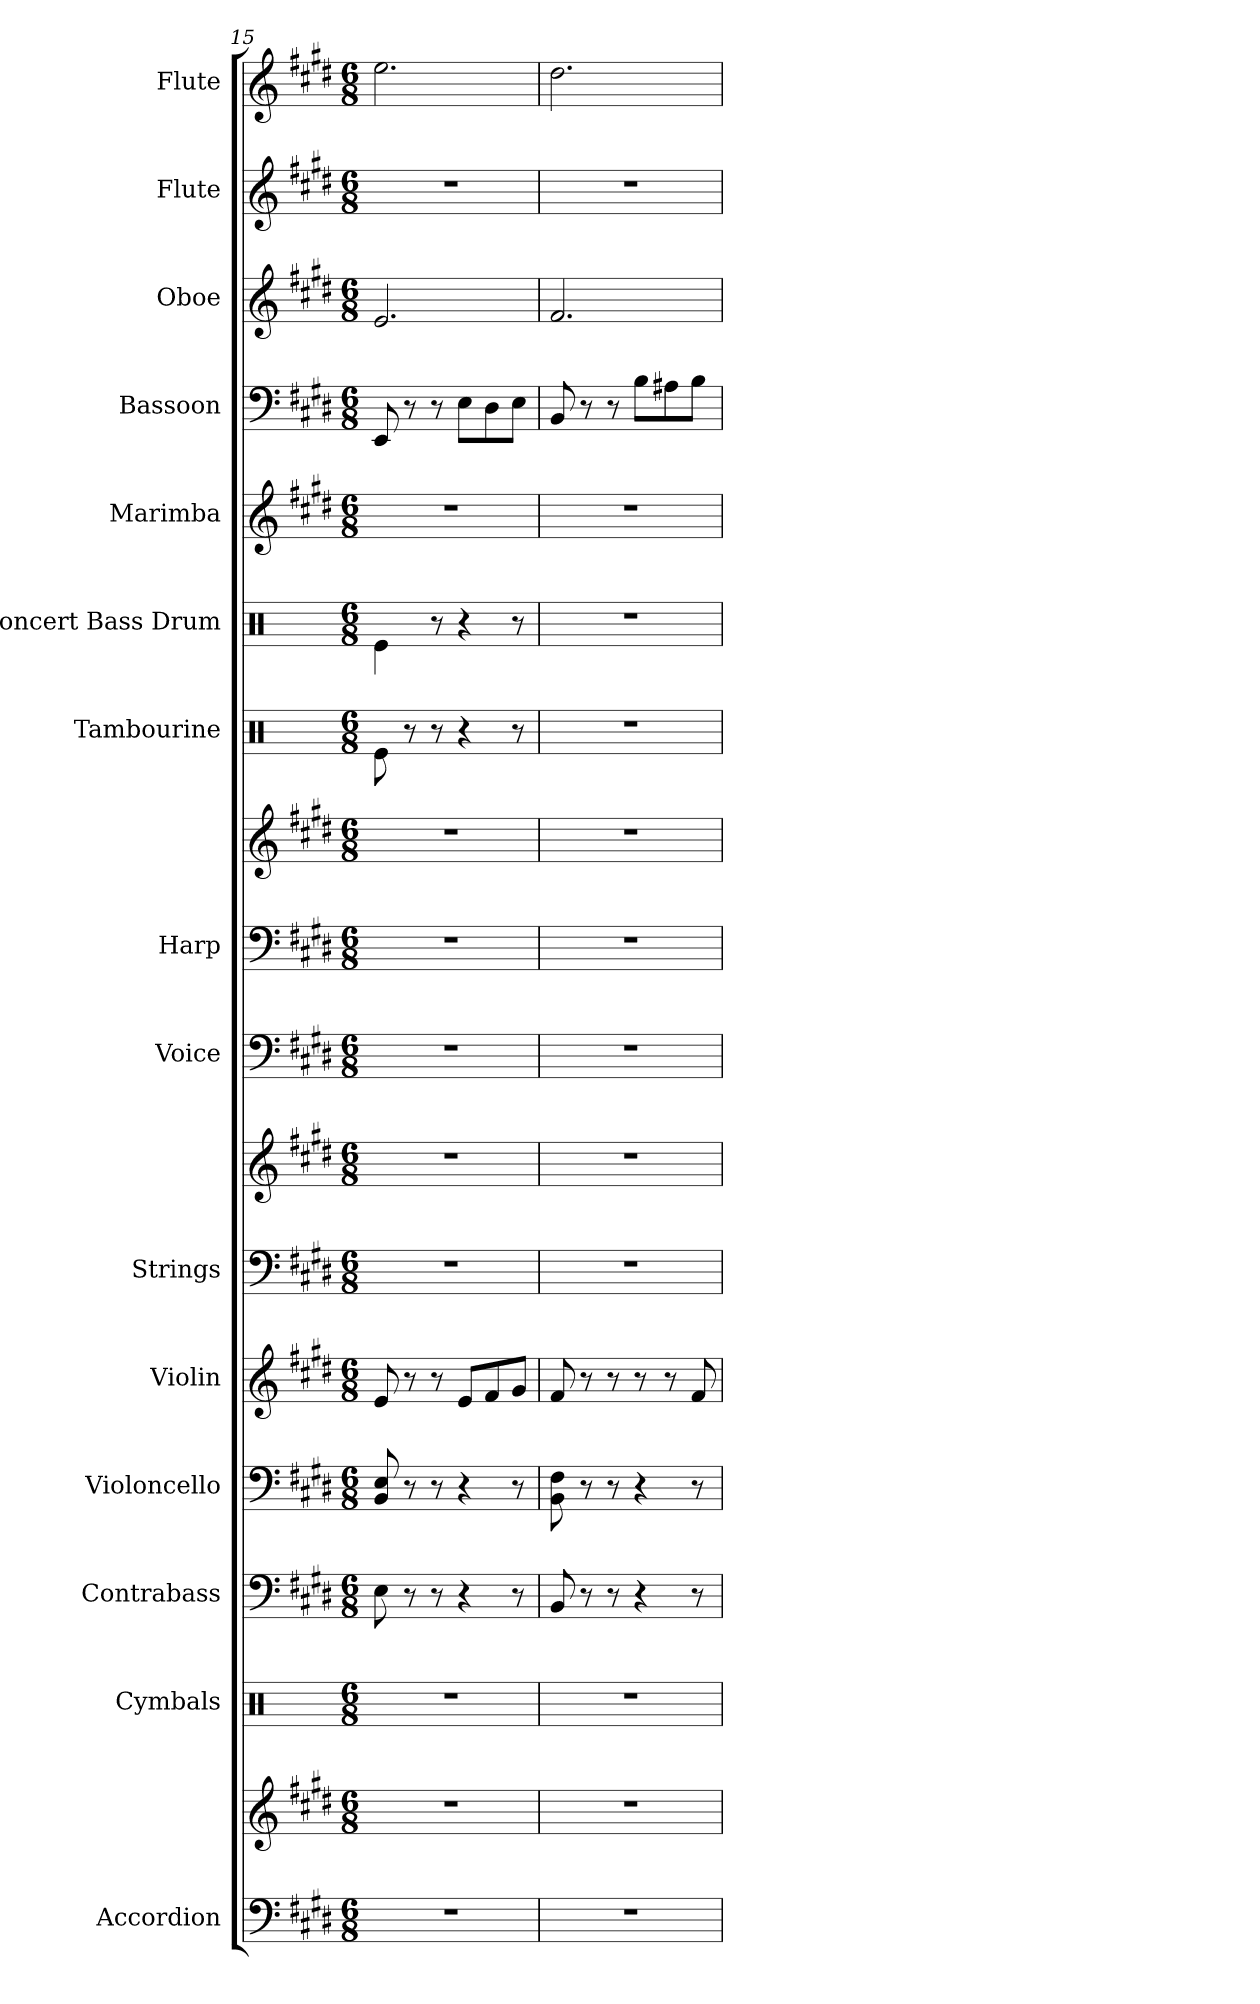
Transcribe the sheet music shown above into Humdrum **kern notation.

**kern	**kern	**kern	**kern	**kern	**kern	**kern	**kern	**kern	**kern	**kern	**kern	**kern	**kern	**kern	**kern	**kern	**kern
*part15	*part15	*part14	*part13	*part12	*part11	*part10	*part10	*part9	*part8	*part8	*part7	*part6	*part5	*part4	*part3	*part2	*part1
*staff18	*staff17	*staff16	*staff15	*staff14	*staff13	*staff12	*staff11	*staff10	*staff9	*staff8	*staff7	*staff6	*staff5	*staff4	*staff3	*staff2	*staff1
*I"Accordion	*	*I"Cymbals	*I"Contrabass	*I"Violoncello	*I"Violin	*I"Strings	*	*I"Voice	*I"Harp	*	*I"Tambourine	*I"Concert Bass Drum	*I"Marimba	*I"Bassoon	*I"Oboe	*I"Flute	*I"Flute
*I'Acc.	*	*I'Cym.	*I'Cb.	*I'Vc.	*I'Vln.	*I'St.	*	*I'Vo.	*I'Hrp.	*	*I'Tamb.	*I'Con. BD	*I'Mrm.	*I'Bsn.	*I'Ob.	*I'Fl.	*I'Fl.
*clefF4	*clefG2	*clefX	*clefF4	*clefF4	*clefG2	*clefF4	*clefG2	*clefF4	*clefF4	*clefG2	*clefX	*clefX	*clefG2	*clefF4	*clefG2	*clefG2	*clefG2
*	*	*	*ITrd7c12	*	*	*	*	*	*	*	*	*	*	*	*	*	*
*k[f#c#g#d#]	*k[f#c#g#d#]	*k[]	*k[f#c#g#d#]	*k[f#c#g#d#]	*k[f#c#g#d#]	*k[f#c#g#d#]	*k[f#c#g#d#]	*k[f#c#g#d#]	*k[f#c#g#d#]	*k[f#c#g#d#]	*k[]	*k[]	*k[f#c#g#d#]	*k[f#c#g#d#]	*k[f#c#g#d#]	*k[f#c#g#d#]	*k[f#c#g#d#]
*M6/8	*M6/8	*M6/8	*M6/8	*M6/8	*M6/8	*M6/8	*M6/8	*M6/8	*M6/8	*M6/8	*M6/8	*M6/8	*M6/8	*M6/8	*M6/8	*M6/8	*M6/8
=15	=15	=15	=15	=15	=15	=15	=15	=15	=15	=15	=15	=15	=15	=15	=15	=15	=15
2.r	2.r	2.r	8EE\	8BB/ 8E/	8e/	2.r	2.r	2.r	2.r	2.r	8Re\	4Re\	2.r	8EE/	2.e/	2.r	2.ee\
.	.	.	8r	8r	8r	.	.	.	.	.	8r	.	.	8r	.	.	.
.	.	.	8r	8r	8r	.	.	.	.	.	8r	8r	.	8r	.	.	.
.	.	.	4r	4r	8e/L	.	.	.	.	.	4r	4r	.	8E\L	.	.	.
.	.	.	.	.	8f#/	.	.	.	.	.	.	.	.	8D#\	.	.	.
.	.	.	8r	8r	8g#/J	.	.	.	.	.	8r	8r	.	8E\J	.	.	.
=16	=16	=16	=16	=16	=16	=16	=16	=16	=16	=16	=16	=16	=16	=16	=16	=16	=16
2.r	2.r	2.r	8BBB/	8BB\ 8F#\	8f#/	2.r	2.r	2.r	2.r	2.r	2.r	2.r	2.r	8BB/	2.f#/	2.r	2.dd#\
.	.	.	8r	8r	8r	.	.	.	.	.	.	.	.	8r	.	.	.
.	.	.	8r	8r	8r	.	.	.	.	.	.	.	.	8r	.	.	.
.	.	.	4r	4r	8r	.	.	.	.	.	.	.	.	8B\L	.	.	.
.	.	.	.	.	8r	.	.	.	.	.	.	.	.	8A#X\	.	.	.
.	.	.	8r	8r	8f#/	.	.	.	.	.	.	.	.	8B\J	.	.	.
=	=	=	=	=	=	=	=	=	=	=	=	=	=	=	=	=	=
*-	*-	*-	*-	*-	*-	*-	*-	*-	*-	*-	*-	*-	*-	*-	*-	*-	*-
